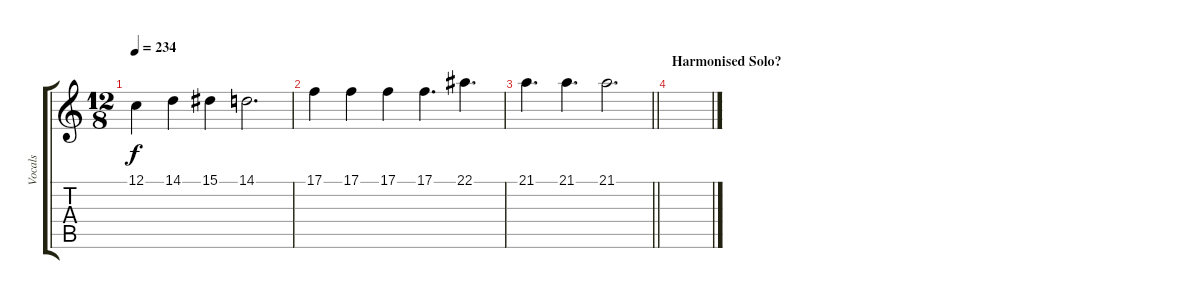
\track ("Vocals" "Vocals") {instrument lead6voice}
\staff {score tabs}
\tuning (C4 G3 Eb3 Bb2 F2 C2) {hide}
\ts (12 8)
\tempo 234
\clef g2
\ks c
12.1.4{dy f} 14.1.4 15.1.4 14.1.2{d} |
17.1.4 17.1.4 17.1.4 17.1.4{d} 22.1.4{d} |
\barLineRight lightlight
21.1.4{d} 21.1.4{d} 21.1.2{d} |
\section ("" "Harmonised Solo?")
